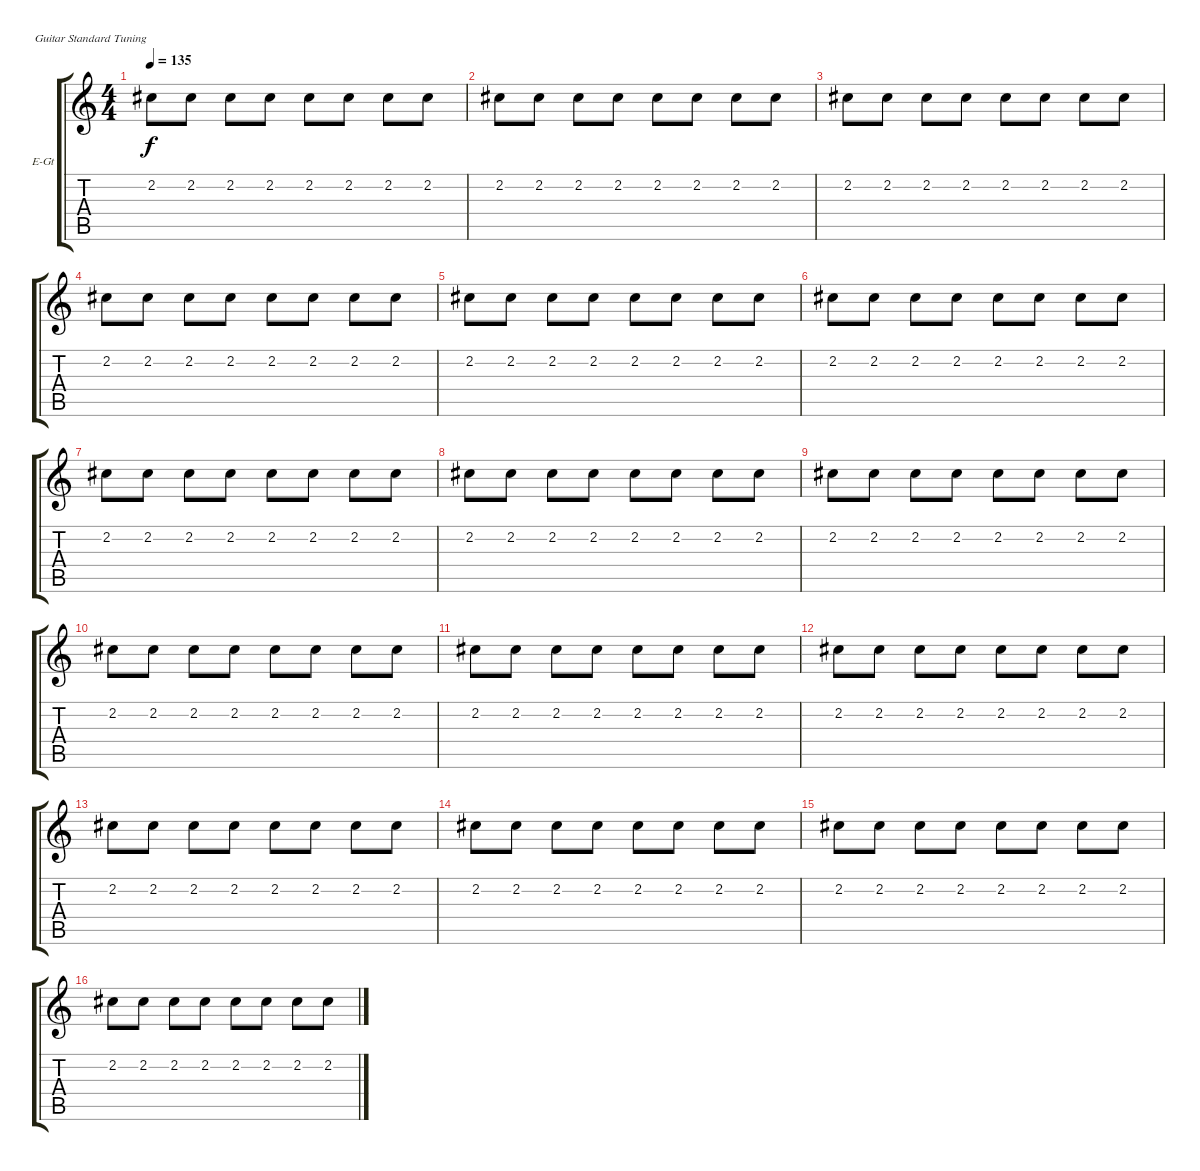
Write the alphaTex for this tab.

\defaultSystemsLayout 4
\bracketExtendMode groupsimilarinstruments
\firstSystemTrackNameOrientation horizontal
\otherSystemsTrackNameOrientation horizontal
\track ("Electric Guitar" "E-Gt") {instrument electricguitarclean}
\staff {score tabs}
\tuning (E4 B3 G3 D3 A2 E2)
\ts (4 4)
\tempo 135
\clef g2
\scale
0.333333
\ks c
2.2.8{dy f} 2.2.8 2.2.8 2.2.8 2.2.8 2.2.8 2.2.8 2.2.8 |
\scale
0.333333 2.2.8 2.2.8 2.2.8 2.2.8 2.2.8 2.2.8 2.2.8 2.2.8 |
\scale
0.333333 2.2.8 2.2.8 2.2.8 2.2.8 2.2.8 2.2.8 2.2.8 2.2.8 |
\scale
0.333333 2.2.8 2.2.8 2.2.8 2.2.8 2.2.8 2.2.8 2.2.8 2.2.8 |
\scale
0.333333 2.2.8 2.2.8 2.2.8 2.2.8 2.2.8 2.2.8 2.2.8 2.2.8 |
\scale
0.333333 2.2.8 2.2.8 2.2.8 2.2.8 2.2.8 2.2.8 2.2.8 2.2.8 |
\scale
0.333333 2.2.8 2.2.8 2.2.8 2.2.8 2.2.8 2.2.8 2.2.8 2.2.8 |
\scale
0.333333 2.2.8 2.2.8 2.2.8 2.2.8 2.2.8 2.2.8 2.2.8 2.2.8 |
\scale
0.333333 2.2.8 2.2.8 2.2.8 2.2.8 2.2.8 2.2.8 2.2.8 2.2.8 |
\scale
0.333333 2.2.8 2.2.8 2.2.8 2.2.8 2.2.8 2.2.8 2.2.8 2.2.8 |
\scale
0.333333 2.2.8 2.2.8 2.2.8 2.2.8 2.2.8 2.2.8 2.2.8 2.2.8 |
\scale
0.333333 2.2.8 2.2.8 2.2.8 2.2.8 2.2.8 2.2.8 2.2.8 2.2.8 |
\scale
0.333333 2.2.8 2.2.8 2.2.8 2.2.8 2.2.8 2.2.8 2.2.8 2.2.8 |
\scale
0.333333 2.2.8 2.2.8 2.2.8 2.2.8 2.2.8 2.2.8 2.2.8 2.2.8 |
\scale
0.333333 2.2.8 2.2.8 2.2.8 2.2.8 2.2.8 2.2.8 2.2.8 2.2.8 |
\scale
0.333333 2.2.8 2.2.8 2.2.8 2.2.8 2.2.8 2.2.8 2.2.8 2.2.8
